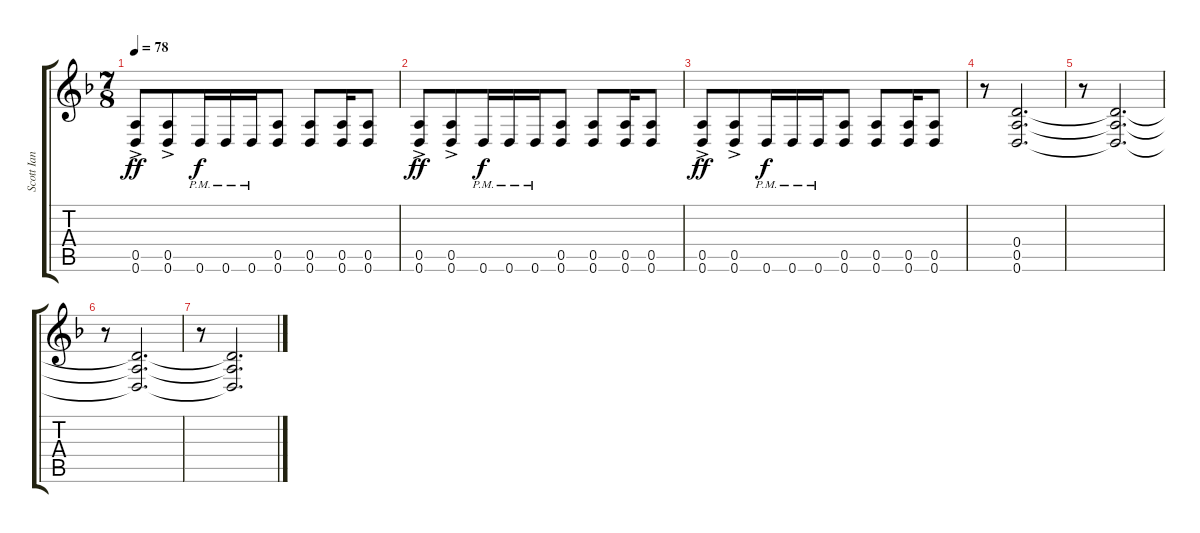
\track ("Scott Ian" "Scott Ian") {instrument distortionguitar}
\staff {score tabs}
\tuning (E4 B3 G3 D3 A2 D2) {hide}
\ts (7 8)
\tempo 78
\clef g2
\ks f
(0.5{ac} 0.6{ac}).8{dy ff} (0.5{ac} 0.6{ac}).8 0.6{pm}.16{dy f} 0.6{pm}.16 0.6{pm}.16 (0.5 0.6).8 (0.5 0.6).8 (0.5 0.6).16 (0.5 0.6).8 |
(0.5{ac} 0.6{ac}).8{dy ff} (0.5{ac} 0.6{ac}).8 0.6{pm}.16{dy f} 0.6{pm}.16 0.6{pm}.16 (0.5 0.6).8 (0.5 0.6).8 (0.5 0.6).16 (0.5 0.6).8 |
(0.5{ac} 0.6{ac}).8{dy ff} (0.5{ac} 0.6{ac}).8 0.6{pm}.16{dy f} 0.6{pm}.16 0.6{pm}.16 (0.5 0.6).8 (0.5 0.6).8 (0.5 0.6).16 (0.5 0.6).8 |
r.8 (0.4 0.5 0.6).2{d} |
r.8 (0.4{t} 0.5{t} 0.6{t}).2{d} |
r.8 (0.4{t} 0.5{t} 0.6{t}).2{d} |
r.8 (0.4{t} 0.5{t} 0.6{t}).2{d}
